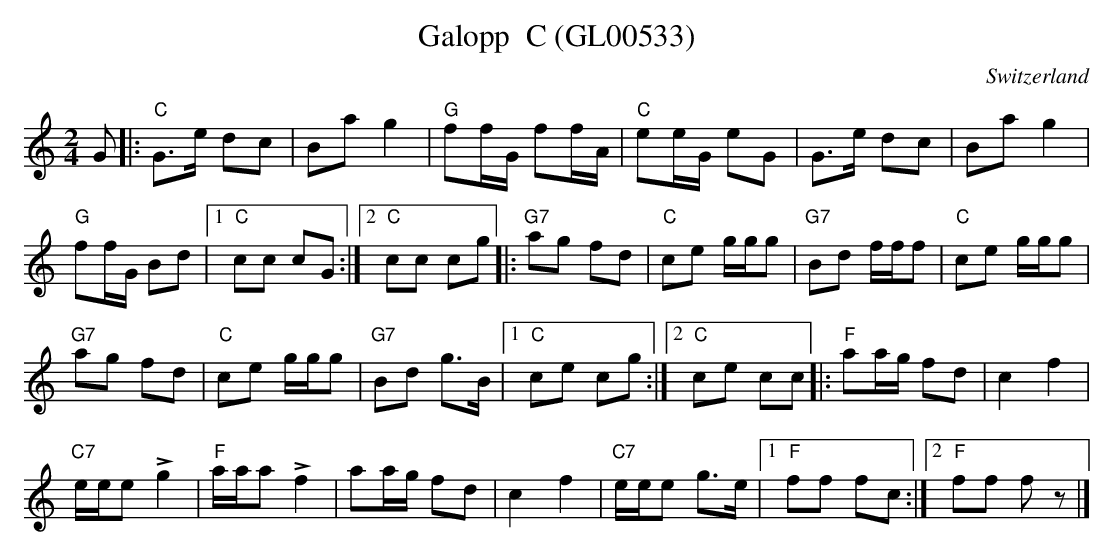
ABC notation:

X:1
T: Galopp  C (GL00533)
M:2/4
L:1/8
O:Switzerland
K:C major
G |: "C"G>e dc | Bag2 | "G"ff/G/ ff/A/ | "C"ee/G/ eG | G>e dc | Bag2 |
"G"ff/G/ Bd |1 "C"cc cG :|2 "C"cc cg |: "G7"ag fd | "C"ce g/g/g | "G7"Bd f/f/f | "C"ce g/g/g |
"G7"ag fd | "C"ce g/g/g | "G7"Bd g>B |1  "C"ce cg :|2 "C"ce cc |: "F"aa/g/ fd | c2f2 |
"C7"e/e/e !>!g2 | "F"a/a/a !>!f2 | aa/g/ fd | c2f2 | "C7"e/e/e g>e |1 "F"ff fc :|2 "F"ff fz |]
